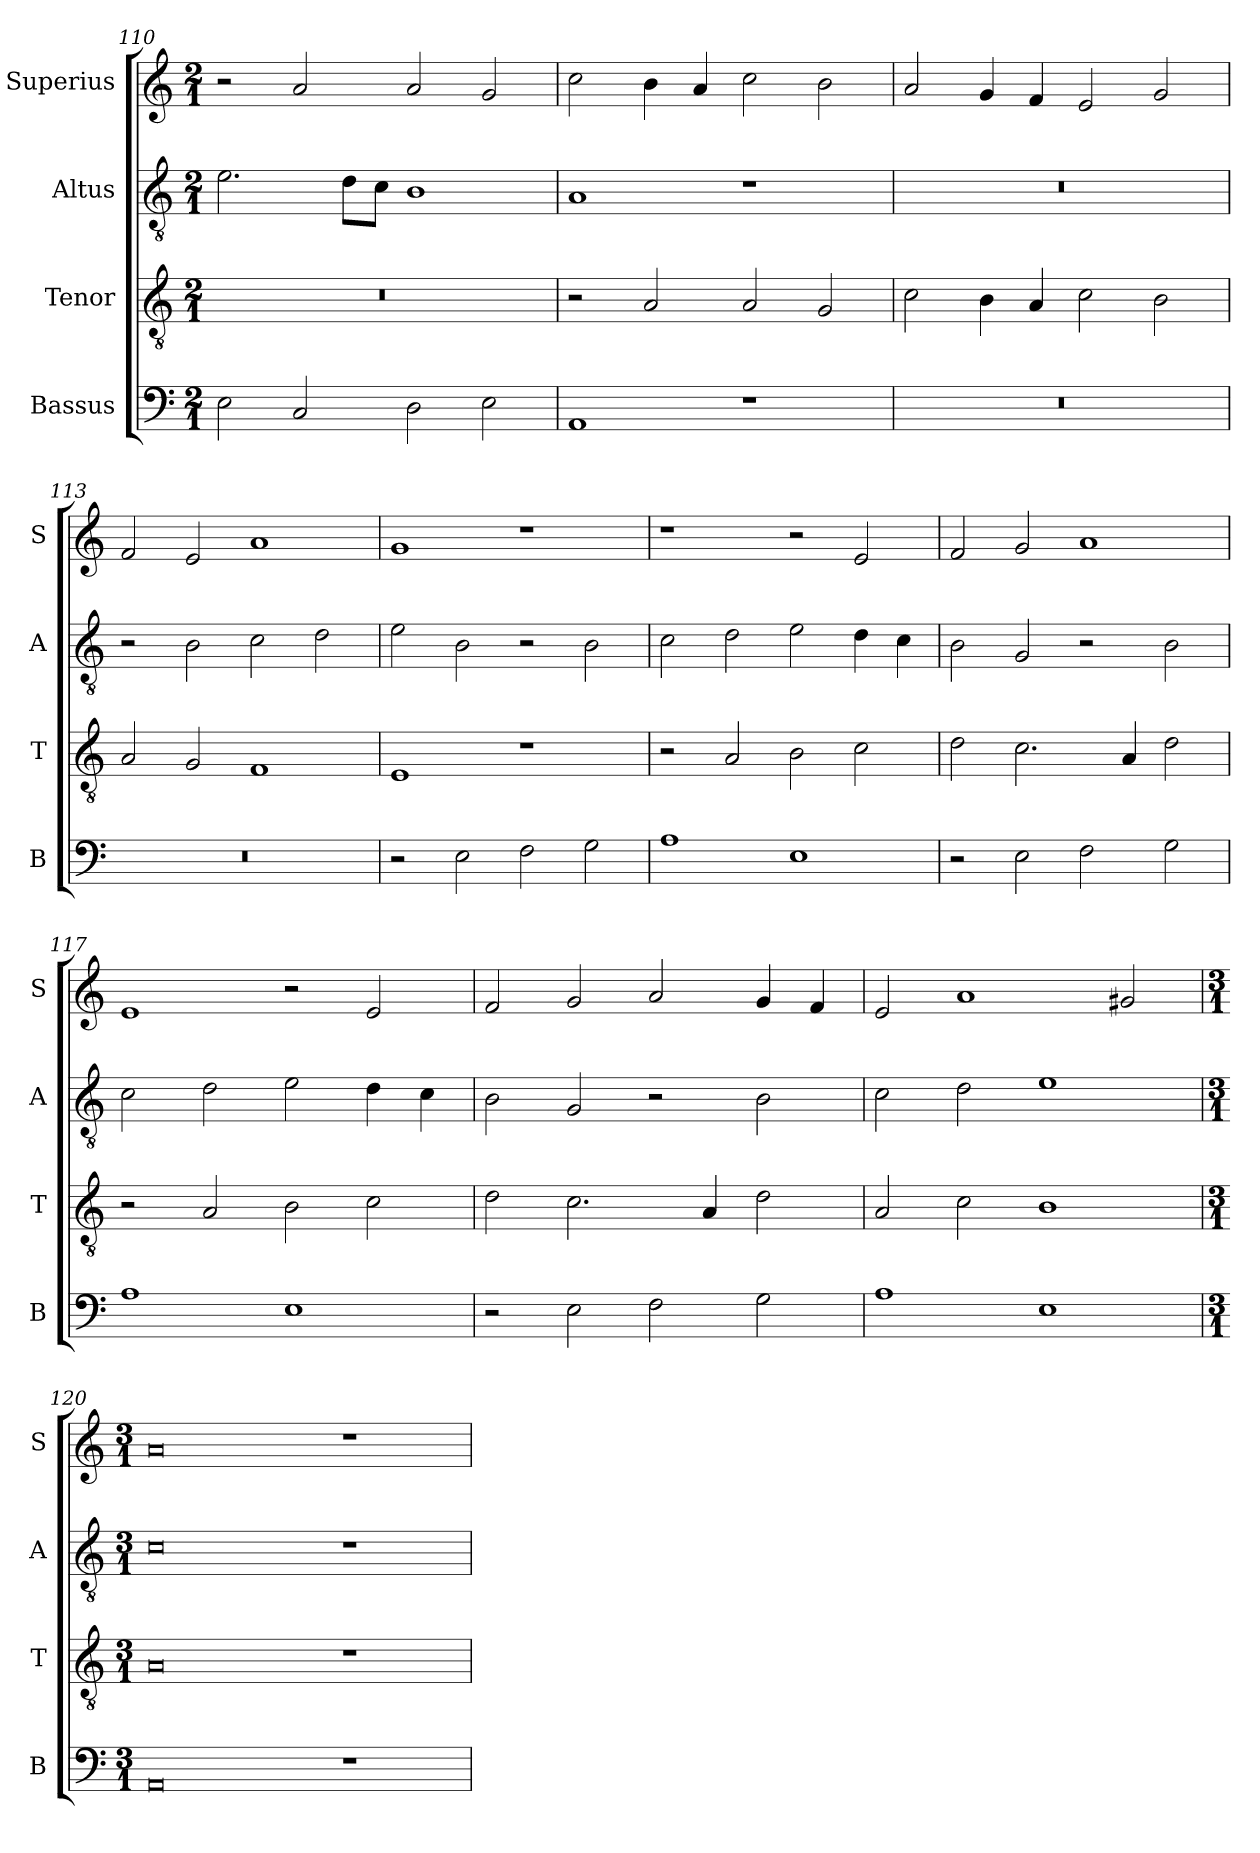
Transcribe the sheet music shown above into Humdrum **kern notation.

**kern	**kern	**kern	**kern
*part4	*part3	*part2	*part1
*staff4	*staff3	*staff2	*staff1
*I"Bassus	*I"Tenor	*I"Altus	*I"Superius
*I'B	*I'T	*I'A	*I'S
*clefF4	*clefGv2	*clefGv2	*clefG2
*k[]	*k[]	*k[]	*k[]
*C:	*C:	*C:	*C:
*M2/1	*M2/1	*M2/1	*M2/1
=110	=110	=110	=110
2E	0r	2.e	2r
2C	.	.	2a
.	.	8dL	.
.	.	8cJ	.
2D	.	1B	2a
2E	.	.	2g
=111	=111	=111	=111
1AA	2r	1A	2cc
.	2A	.	4b
.	.	.	4a
1r	2A	1r	2cc
.	2G	.	2b
=112	=112	=112	=112
0r	2c	0r	2a
.	4B	.	4g
.	4A	.	4f
.	2c	.	2e
.	2B	.	2g
=113	=113	=113	=113
0r	2A	2r	2f
.	2G	2B	2e
.	1F	2c	1a
.	.	2d	.
=114	=114	=114	=114
2r	1E	2e	1g
2E	.	2B	.
2F	1r	2r	1r
2G	.	2B	.
=115	=115	=115	=115
1A	2r	2c	1r
.	2A	2d	.
1E	2B	2e	2r
.	2c	4d	2e
.	.	4c	.
=116	=116	=116	=116
2r	2d	2B	2f
2E	2.c	2G	2g
2F	.	2r	1a
.	4A	.	.
2G	2d	2B	.
=117	=117	=117	=117
1A	2r	2c	1e
.	2A	2d	.
1E	2B	2e	2r
.	2c	4d	2e
.	.	4c	.
=118	=118	=118	=118
2r	2d	2B	2f
2E	2.c	2G	2g
2F	.	2r	2a
.	4A	.	.
2G	2d	2B	4g
.	.	.	4f
=119	=119	=119	=119
1A	2A	2c	2e
.	2c	2d	1a
1E	1B	1e	.
.	.	.	2g#X
=120	=120	=120	=120
*M3/1	*M3/1	*M3/1	*M3/1
0AA	0A	0c	0a
1r	1r	1r	1r
=	=	=	=
*-	*-	*-	*-
